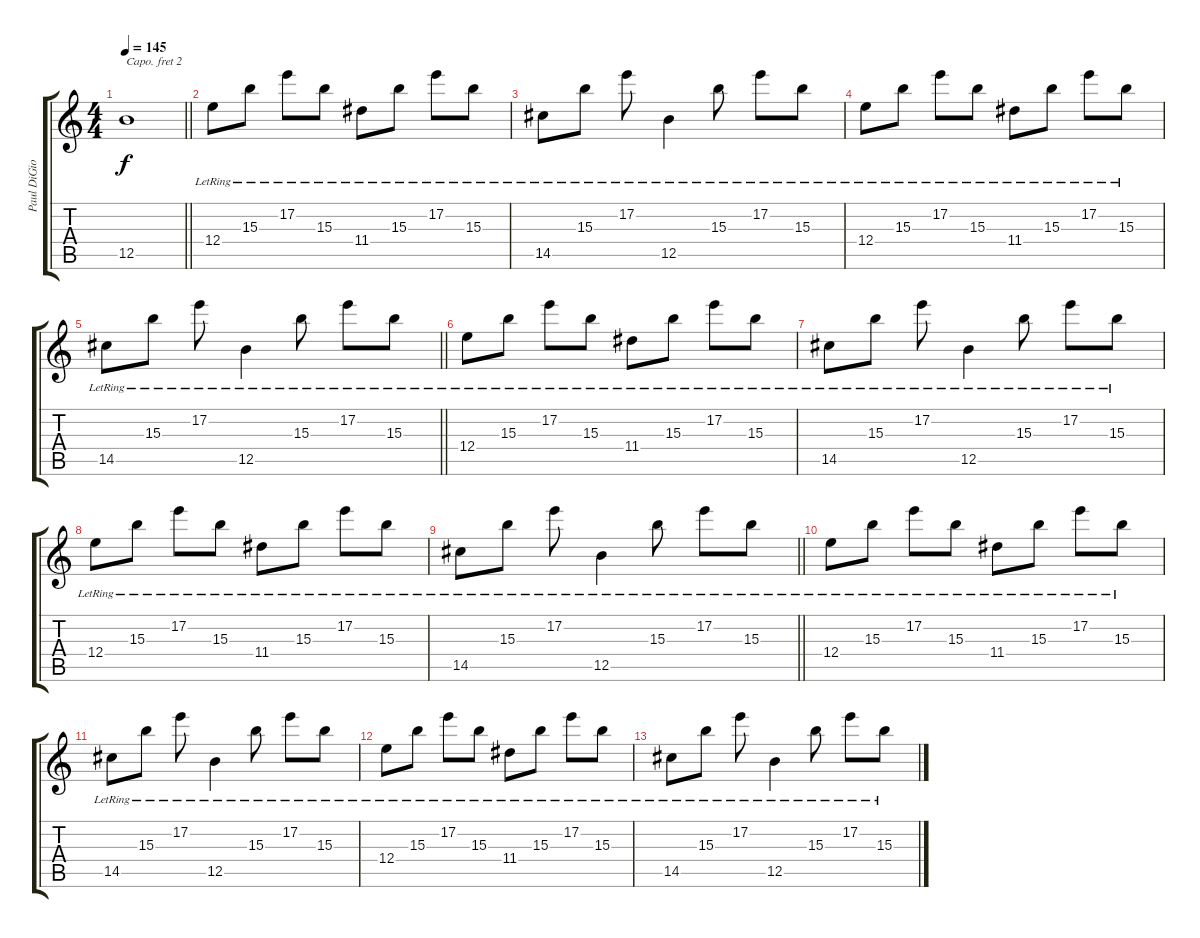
\track ("Paul DiGiovanni (Lead Guitar)" "Paul DiGio") {instrument overdrivenguitar}
\staff {score tabs}
\capo 2
\tuning (D4 A3 Gb3 D3 A2 D2) {hide}
\ts (4 4)
\tempo 145
\clef g2
\barLineRight lightlight
\ks c
12.5.1{dy f volume 5} |
12.4{lr}.8{volume 15 instrument overdrivenguitar} 15.3{lr}.8 17.2{lr}.8 15.3{lr}.8 11.4{lr}.8 15.3{lr}.8 17.2{lr}.8 15.3{lr}.8 |
14.5{lr}.8 15.3{lr}.8 17.2{lr}.8 12.5{lr}.4 15.3{lr}.8 17.2{lr}.8 15.3{lr}.8 |
12.4{lr}.8 15.3{lr}.8 17.2{lr}.8 15.3{lr}.8 11.4{lr}.8 15.3{lr}.8 17.2{lr}.8 15.3{lr}.8 |
\barLineRight lightlight
14.5{lr}.8 15.3{lr}.8 17.2{lr}.8 12.5{lr}.4 15.3{lr}.8 17.2{lr}.8 15.3{lr}.8 |
12.4{lr}.8 15.3{lr}.8 17.2{lr}.8 15.3{lr}.8 11.4{lr}.8 15.3{lr}.8 17.2{lr}.8 15.3{lr}.8 |
14.5{lr}.8 15.3{lr}.8 17.2{lr}.8 12.5{lr}.4 15.3{lr}.8 17.2{lr}.8 15.3{lr}.8 |
12.4{lr}.8 15.3{lr}.8 17.2{lr}.8 15.3{lr}.8 11.4{lr}.8 15.3{lr}.8 17.2{lr}.8 15.3{lr}.8 |
\barLineRight lightlight
14.5{lr}.8 15.3{lr}.8 17.2{lr}.8 12.5{lr}.4 15.3{lr}.8 17.2{lr}.8 15.3{lr}.8 |
12.4{lr}.8{volume 0} 15.3{lr}.8 17.2{lr}.8 15.3{lr}.8 11.4{lr}.8 15.3{lr}.8 17.2{lr}.8 15.3{lr}.8 |
14.5{lr}.8 15.3{lr}.8 17.2{lr}.8 12.5{lr}.4 15.3{lr}.8 17.2{lr}.8 15.3{lr}.8 |
12.4{lr}.8 15.3{lr}.8 17.2{lr}.8 15.3{lr}.8 11.4{lr}.8 15.3{lr}.8 17.2{lr}.8 15.3{lr}.8 |
14.5{lr}.8 15.3{lr}.8 17.2{lr}.8 12.5{lr}.4 15.3{lr}.8 17.2{lr}.8 15.3{lr}.8
